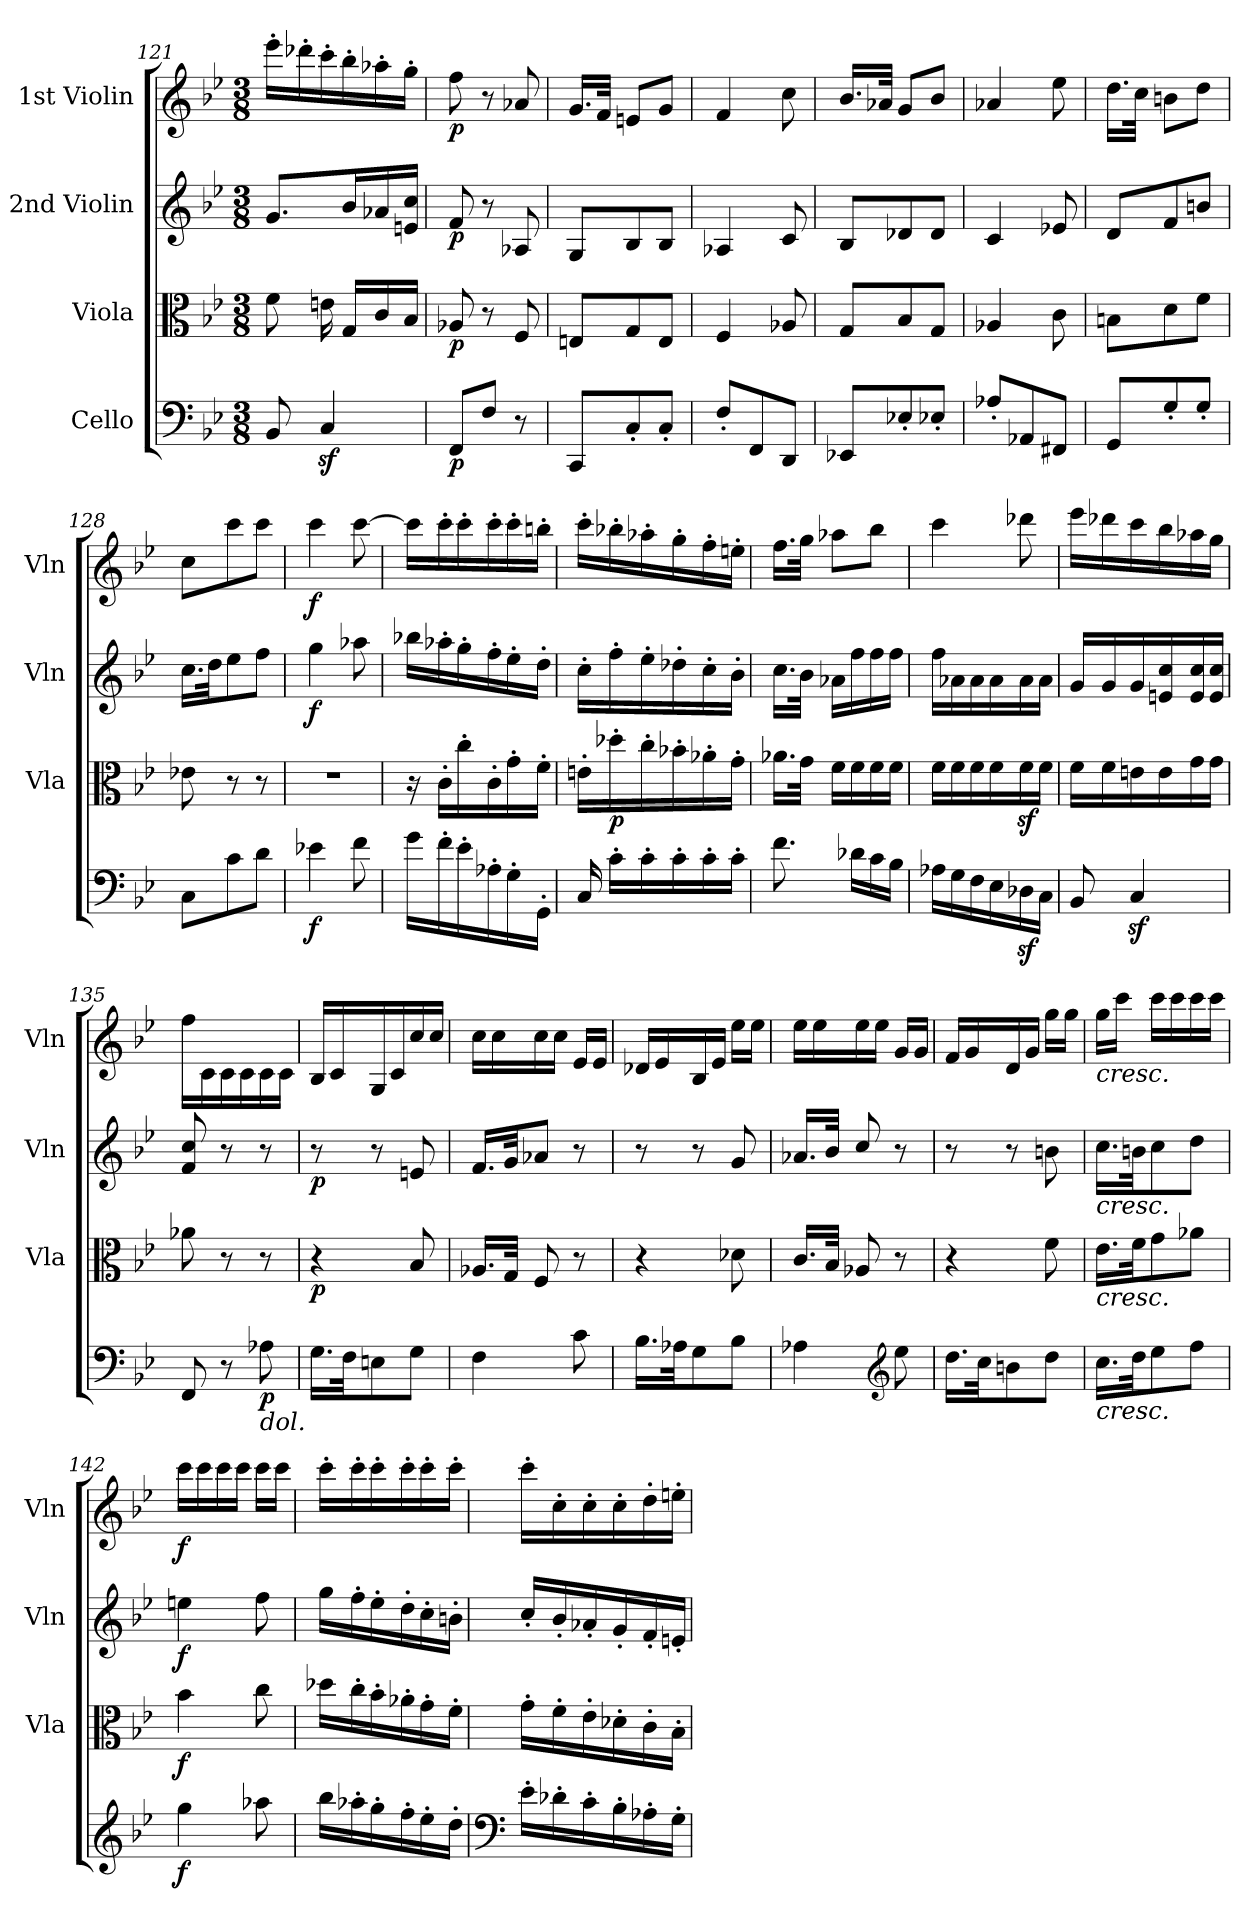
**kern	**dynam	**kern	**dynam	**kern	**dynam	**kern	**dynam
*part4	*part4	*part3	*part3	*part2	*part2	*part1	*part1
*staff4	*staff4	*staff3	*staff3	*staff2	*staff2	*staff1	*staff1
*I"Cello	*	*I"Viola	*	*I"2nd Violin	*	*I"1st Violin	*
*	*	*I'Vla	*	*I'Vln	*	*I'Vln	*
*clefF4	*	*clefC3	*	*clefG2	*	*clefG2	*
*k[b-e-]	*	*k[b-e-]	*	*k[b-e-]	*	*k[b-e-]	*
*B-:	*	*B-:	*	*B-:	*	*B-:	*
*M3/8	*	*M3/8	*	*M3/8	*	*M3/8	*
=121	=121	=121	=121	=121	=121	=121	=121
8BB-/	.	8f\	.	8.g/L	.	16eee-'\LL	.
.	.	.	.	.	.	16ddd-X'\	.
4Cz</	.	16en\	.	.	.	16ccc'\	.
.	.	16G/LL	.	16b-/L	.	16bb-'\	.
.	.	16c/	.	16a-X/	.	16aa-X'\	.
.	.	16B-/JJ	.	16en/ 16cc/JJ	.	16gg'\JJ	.
=122	=122	=122	=122	=122	=122	=122	=122
!	!LO:DY:b	!	!LO:DY:b	!	!LO:DY:b	!	!LO:DY:b
8FF/L	p	8A-X/	p	8f/	p	8ff\	p
8F/J	.	8r	.	8r	.	8r	.
8r	.	8F/	.	8A-X/	.	8a-X/	.
!!LO:LB:g=z
=123	=123	=123	=123	=123	=123	=123	=123
8CC/L	.	8En/L	.	8G/L	.	16.g/LL	.
.	.	.	.	.	.	32f/JJk	.
8C'/	.	8G/	.	8B-/	.	8en/L	.
8C'/J	.	8E/J	.	8B-/J	.	8g/J	.
=124	=124	=124	=124	=124	=124	=124	=124
8F'/L	.	4F/	.	4A-X/	.	4f/	.
8FF/	.	.	.	.	.	.	.
8DD/J	.	8A-X/	.	8c/	.	8cc\	.
=125	=125	=125	=125	=125	=125	=125	=125
8EE-X/L	.	8G/L	.	8B-/L	.	16.b-/LL	.
.	.	.	.	.	.	32a-X/JJk	.
8E-X'/	.	8B-/	.	8d-X/	.	8g/L	.
8E-X'/J	.	8G/J	.	8d-/J	.	8b-/J	.
=126	=126	=126	=126	=126	=126	=126	=126
8A-X'/L	.	4A-X/	.	4c/	.	4a-X/	.
8AA-X/	.	.	.	.	.	.	.
8FF#X/J	.	8c\	.	8e-X/	.	8ee-\	.
=127	=127	=127	=127	=127	=127	=127	=127
8GG/L	.	8Bn\L	.	8d/L	.	16.dd\LL	.
.	.	.	.	.	.	32cc\JJk	.
8G'/	.	8d\	.	8f/	.	8bn\L	.
8G'/J	.	8f\J	.	8bn/J	.	8dd\J	.
=128	=128	=128	=128	=128	=128	=128	=128
8C\L	.	8e-X\	.	16.cc\LL	.	8cc\L	.
.	.	.	.	32dd\JK	.	.	.
8c\	.	8r	.	8ee-\	.	8ccc\	.
8d\J	.	8r	.	8ff\J	.	8ccc\J	.
=129	=129	=129	=129	=129	=129	=129	=129
!	!LO:DY:b	!	!	!	!LO:DY:b	!	!LO:DY:b
4e-X\	f	4.r	.	4gg\	f	4ccc\	f
8f\	.	.	.	8aa-X\	.	[8ccc\	.
!!LO:PB:g=z
=130	=130	=130	=130	=130	=130	=130	=130
16g\LL	.	16r	.	16bb-X\LL	.	16ccc\LL]	.
16f'\	.	16c'\LL	.	16aa-X'\	.	16ccc'\	.
16e-'\	.	16cc'\	.	16gg'\	.	16ccc'\	.
16A-X'\	.	16c'\	.	16ff'\	.	16ccc'\	.
16G'\	.	16g'\	.	16ee-'\	.	16ccc'\	.
16GG'\JJ	.	16f'\JJ	.	16dd'\JJ	.	16bbn'\JJ	.
=131	=131	=131	=131	=131	=131	=131	=131
16C/	.	16en'\LL	.	16cc'\LL	.	16ccc'\LL	.
!	!	!	!LO:DY:b	!	!	!	!
16c'\LL	.	16dd-X'\	p	16ff'\	.	16bb-X'\	.
16c'\	.	16cc'\	.	16ee-'\	.	16aa-X'\	.
16c'\	.	16b-X'\	.	16dd-X'\	.	16gg'\	.
16c'\	.	16a-X'\	.	16cc'\	.	16ff'\	.
16c'\JJ	.	16g'\JJ	.	16b-'\JJ	.	16een'\JJ	.
!!LO:LB:g=z
=132	=132	=132	=132	=132	=132	=132	=132
8.f\	.	16.a-X\LL	.	16.cc\LL	.	16.ff\LL	.
.	.	32g\JJk	.	32b-\JJk	.	32gg\JJk	.
.	.	16f\LL	.	16a-X\LL	.	8aa-X\L	.
16d-X\LL	.	16f\	.	16ff\	.	.	.
16c\	.	16f\	.	16ff\	.	8bb-\J	.
16B-\JJ	.	16f\JJ	.	16ff\JJ	.	.	.
=133	=133	=133	=133	=133	=133	=133	=133
16A-X\LL	.	16f\LL	.	16ff\LL	.	4ccc\	.
16G\	.	16f\	.	16a-X\	.	.	.
16F\	.	16f\	.	16a-\	.	.	.
16E-\	.	16f\	.	16a-\	.	.	.
16D-Xz<\	.	16fz<\	.	16a-\	.	8ddd-X\	.
16C\JJ	.	16f\JJ	.	16a-\JJ	.	.	.
=134	=134	=134	=134	=134	=134	=134	=134
8BB-/	.	16f\LL	.	16g/LL	.	16eee-\LL	.
.	.	16f\	.	16g/	.	16ddd-X\	.
4Cz</	.	16en\	.	16g/	.	16ccc\	.
.	.	16e\	.	16en/ 16cc/	.	16bb-\	.
.	.	16g\	.	16e/ 16cc/	.	16aa-X\	.
.	.	16g\JJ	.	16e/ 16cc/JJ	.	16gg\JJ	.
=135	=135	=135	=135	=135	=135	=135	=135
8FF/	.	8a-X\	.	8f/ 8cc/	.	16ff\LL	.
.	.	.	.	.	.	16c\	.
8r	.	8r	.	8r	.	16c\	.
.	.	.	.	.	.	16c\	.
!LO:TX:b:i:t=dol.	!	!	!	!	!	!	!
!	!LO:DY:b	!	!	!	!	!	!
8A-X\	p	8r	.	8r	.	16c\	.
.	.	.	.	.	.	16c\JJ	.
=136	=136	=136	=136	=136	=136	=136	=136
!	!	!	!LO:DY:b	!	!LO:DY:b	!	!
16.G\LL	.	4r	p	8r	p	16B-/LL	.
.	.	.	.	.	.	16c/	.
32F\JK	.	.	.	.	.	.	.
8En\	.	.	.	8r	.	16G/	.
.	.	.	.	.	.	16c/	.
8G\J	.	8B-/	.	8en/	.	16cc/	.
.	.	.	.	.	.	16cc/JJ	.
!!LO:LB:g=z
=137	=137	=137	=137	=137	=137	=137	=137
4F\	.	16.A-X/LL	.	16.f/LL	.	16cc\LL	.
.	.	.	.	.	.	16cc\	.
.	.	32G/JJk	.	32g/JK	.	.	.
.	.	8F/	.	8a-X/J	.	16cc\	.
.	.	.	.	.	.	16cc\JJ	.
8c\	.	8r	.	8r	.	16e-/LL	.
.	.	.	.	.	.	16e-/JJ	.
=138	=138	=138	=138	=138	=138	=138	=138
16.B-\LL	.	4r	.	8r	.	16d-X/LL	.
.	.	.	.	.	.	16e-/	.
32A-X\JK	.	.	.	.	.	.	.
8G\	.	.	.	8r	.	16B-/	.
.	.	.	.	.	.	16e-/JJ	.
8B-\J	.	8d-X\	.	8g/	.	16ee-\LL	.
.	.	.	.	.	.	16ee-\JJ	.
=139	=139	=139	=139	=139	=139	=139	=139
4A-X\	.	16.c/LL	.	16.a-X/LL	.	16ee-\LL	.
.	.	.	.	.	.	16ee-\	.
.	.	32B-/JJk	.	32b-/JJk	.	.	.
.	.	8A-X/	.	8cc/	.	16ee-\	.
.	.	.	.	.	.	16ee-\JJ	.
*clefG2	*	*	*	*	*	*	*
8ee-\	.	8r	.	8r	.	16g/LL	.
.	.	.	.	.	.	16g/JJ	.
=140	=140	=140	=140	=140	=140	=140	=140
16.dd\LL	.	4r	.	8r	.	16f/LL	.
.	.	.	.	.	.	16g/	.
32cc\JK	.	.	.	.	.	.	.
8bn\	.	.	.	8r	.	16d/	.
.	.	.	.	.	.	16g/JJ	.
8dd\J	.	8f\	.	8bn\	.	16gg\LL	.
.	.	.	.	.	.	16gg\JJ	.
!!LO:PB:g=z
=141	=141	=141	=141	=141	=141	=141	=141
!	!	!	!	!	!	!LO:TX:b:i:t=cresc.	!
!	!	!	!	!LO:TX:b:i:t=cresc.	!	!	!
!	!	!LO:TX:b:i:t=cresc.	!	!	!	!	!
!LO:TX:b:i:t=cresc.	!	!	!	!	!	!	!
16.cc\LL	.	16.e-\LL	.	16.cc\LL	.	16gg\LL	.
.	.	.	.	.	.	16ccc\JJ	.
32dd\JK	.	32f\JK	.	32bn\JK	.	.	.
8ee-\	.	8g\	.	8cc\	.	16ccc\LL	.
.	.	.	.	.	.	16ccc\	.
8ff\J	.	8a-X\J	.	8dd\J	.	16ccc\	.
.	.	.	.	.	.	16ccc\JJ	.
=142	=142	=142	=142	=142	=142	=142	=142
!	!LO:DY:b	!	!LO:DY:b	!	!LO:DY:b	!	!LO:DY:b
4gg\	f	4b-\	f	4een\	f	16ccc\LL	f
.	.	.	.	.	.	16ccc\	.
.	.	.	.	.	.	16ccc\	.
.	.	.	.	.	.	16ccc\JJ	.
8aa-X\	.	8cc\	.	8ff\	.	16ccc\LL	.
.	.	.	.	.	.	16ccc\JJ	.
=143	=143	=143	=143	=143	=143	=143	=143
16bb-\LL	.	16dd-X\LL	.	16gg\LL	.	16ccc'\LL	.
16aa-X'\	.	16cc'\	.	16ff'\	.	16ccc'\	.
16gg'\	.	16b-'\	.	16ee-'\	.	16ccc'\	.
16ff'\	.	16a-X'\	.	16dd'\	.	16ccc'\	.
16ee-'\	.	16g'\	.	16cc'\	.	16ccc'\	.
16dd'\JJ	.	16f'\JJ	.	16bn'\JJ	.	16ccc'\JJ	.
=144	=144	=144	=144	=144	=144	=144	=144
*clefF4	*	*	*	*	*	*	*
16e-'\LL	.	16g'\LL	.	16cc'/LL	.	16ccc'\LL	.
16d-X'\	.	16f'\	.	16b-'/	.	16cc'\	.
16c'\	.	16e-'\	.	16a-X'/	.	16cc'\	.
16B-'\	.	16d-X'\	.	16g'/	.	16cc'\	.
16A-X'\	.	16c'\	.	16f'/	.	16dd'\	.
16G'\JJ	.	16B-'\JJ	.	16en'/JJ	.	16een'\JJ	.
=	=	=	=	=	=	=	=
*-	*-	*-	*-	*-	*-	*-	*-
